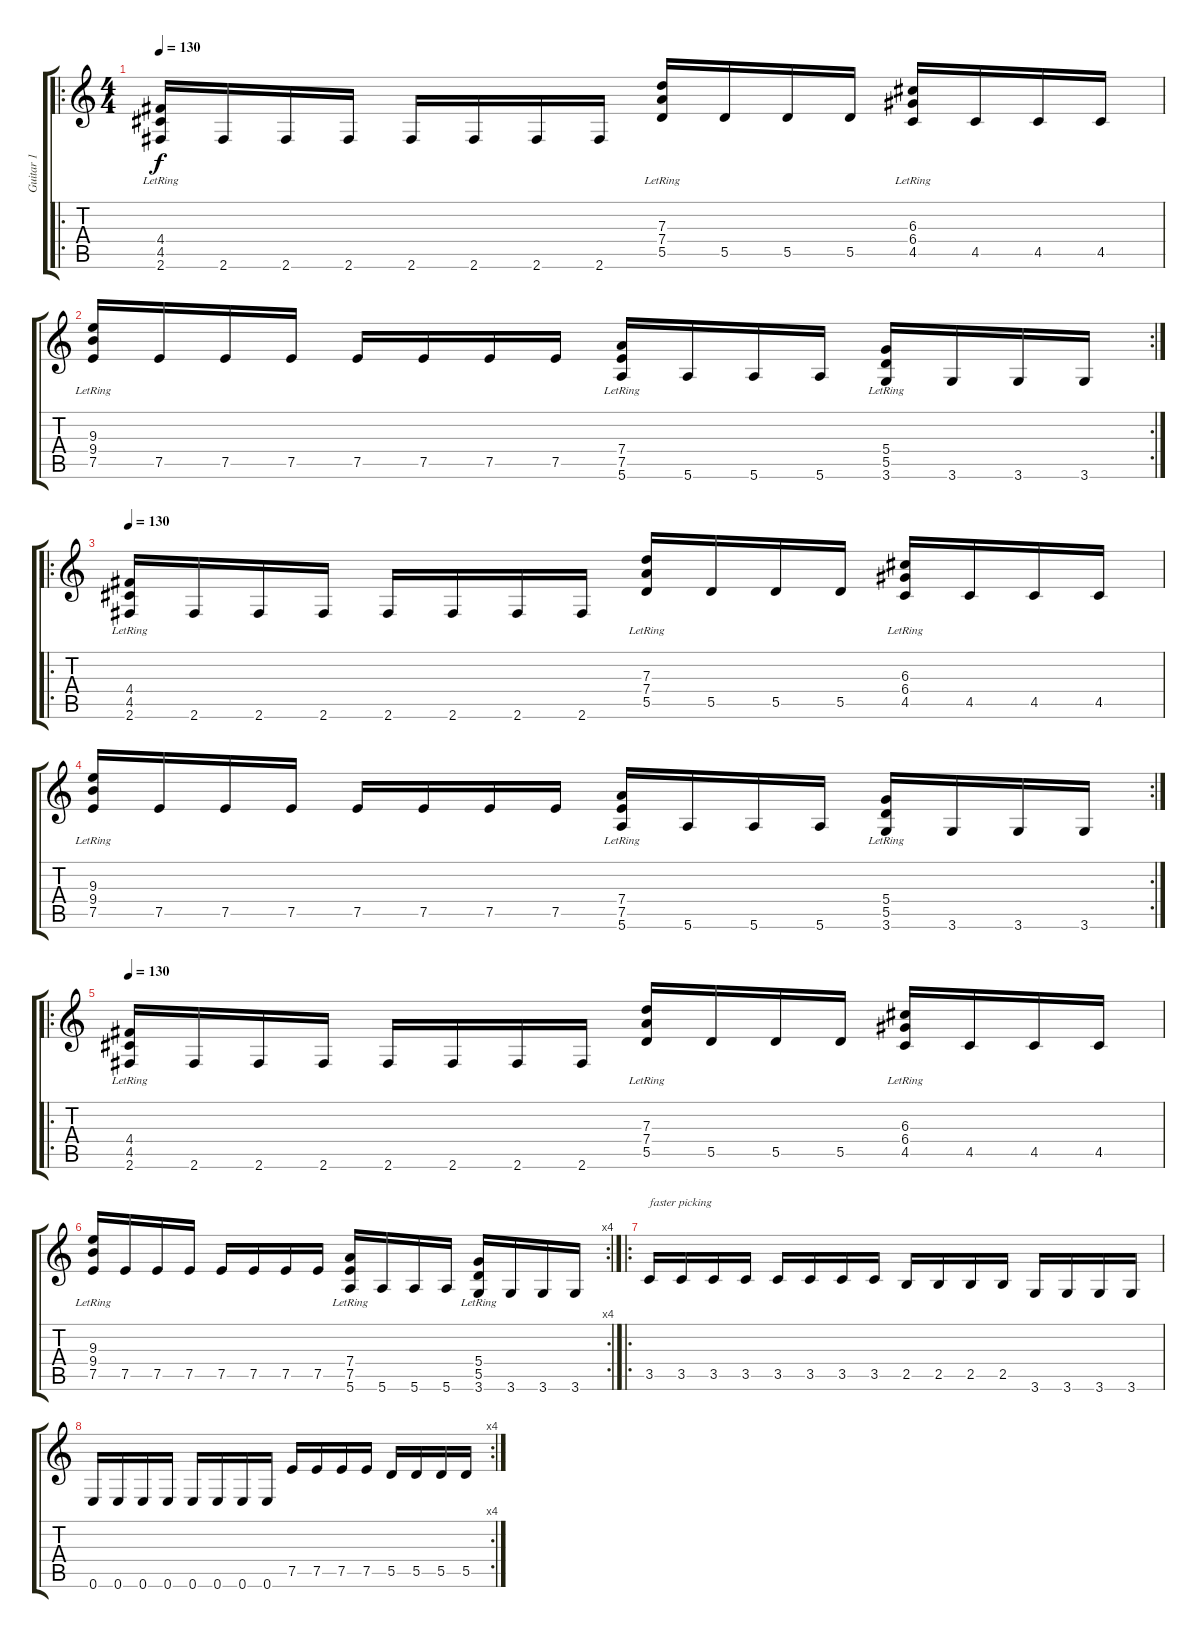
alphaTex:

\track ("Guitar 1" "Guitar 1") {instrument distortionguitar}
\staff {score tabs}
\tuning (E4 B3 G3 D3 A2 E2) {hide}
\ro
\ts (4 4)
\tempo 130
\clef g2
\ks c
(4.4{lr} 4.5{lr} 2.6).16{dy f} 2.6.16 2.6.16 2.6.16 2.6.16 2.6.16 2.6.16 2.6.16 (7.3{lr} 7.4{lr} 5.5).16 5.5.16 5.5.16 5.5.16 (6.3{lr} 6.4{lr} 4.5).16 4.5.16 4.5.16 4.5.16 |
\rc 2
(9.3{lr} 9.4{lr} 7.5).16 7.5.16 7.5.16 7.5.16 7.5.16 7.5.16 7.5.16 7.5.16 (7.4{lr} 7.5{lr} 5.6).16 5.6.16 5.6.16 5.6.16 (5.4{lr} 5.5{lr} 3.6).16 3.6.16 3.6.16 3.6.16 |
\ro
\tempo 130
(4.4{lr} 4.5{lr} 2.6).16 2.6.16 2.6.16 2.6.16 2.6.16 2.6.16 2.6.16 2.6.16 (7.3{lr} 7.4{lr} 5.5).16 5.5.16 5.5.16 5.5.16 (6.3{lr} 6.4{lr} 4.5).16 4.5.16 4.5.16 4.5.16 |
\rc 2
(9.3{lr} 9.4{lr} 7.5).16 7.5.16 7.5.16 7.5.16 7.5.16 7.5.16 7.5.16 7.5.16 (7.4{lr} 7.5{lr} 5.6).16 5.6.16 5.6.16 5.6.16 (5.4{lr} 5.5{lr} 3.6).16 3.6.16 3.6.16 3.6.16 |
\ro
\tempo 130
(4.4{lr} 4.5{lr} 2.6).16 2.6.16 2.6.16 2.6.16 2.6.16 2.6.16 2.6.16 2.6.16 (7.3{lr} 7.4{lr} 5.5).16 5.5.16 5.5.16 5.5.16 (6.3{lr} 6.4{lr} 4.5).16 4.5.16 4.5.16 4.5.16 |
\rc 4
(9.3{lr} 9.4{lr} 7.5).16 7.5.16 7.5.16 7.5.16 7.5.16 7.5.16 7.5.16 7.5.16 (7.4{lr} 7.5{lr} 5.6).16 5.6.16 5.6.16 5.6.16 (5.4{lr} 5.5{lr} 3.6).16 3.6.16 3.6.16 3.6.16 |
\ro
3.5.16{txt "faster picking"} 3.5.16 3.5.16 3.5.16 3.5.16 3.5.16 3.5.16 3.5.16 2.5.16 2.5.16 2.5.16 2.5.16 3.6.16 3.6.16 3.6.16 3.6.16 |
\rc 4
0.6.16 0.6.16 0.6.16 0.6.16 0.6.16 0.6.16 0.6.16 0.6.16 7.5.16 7.5.16 7.5.16 7.5.16 5.5.16 5.5.16 5.5.16 5.5.16
